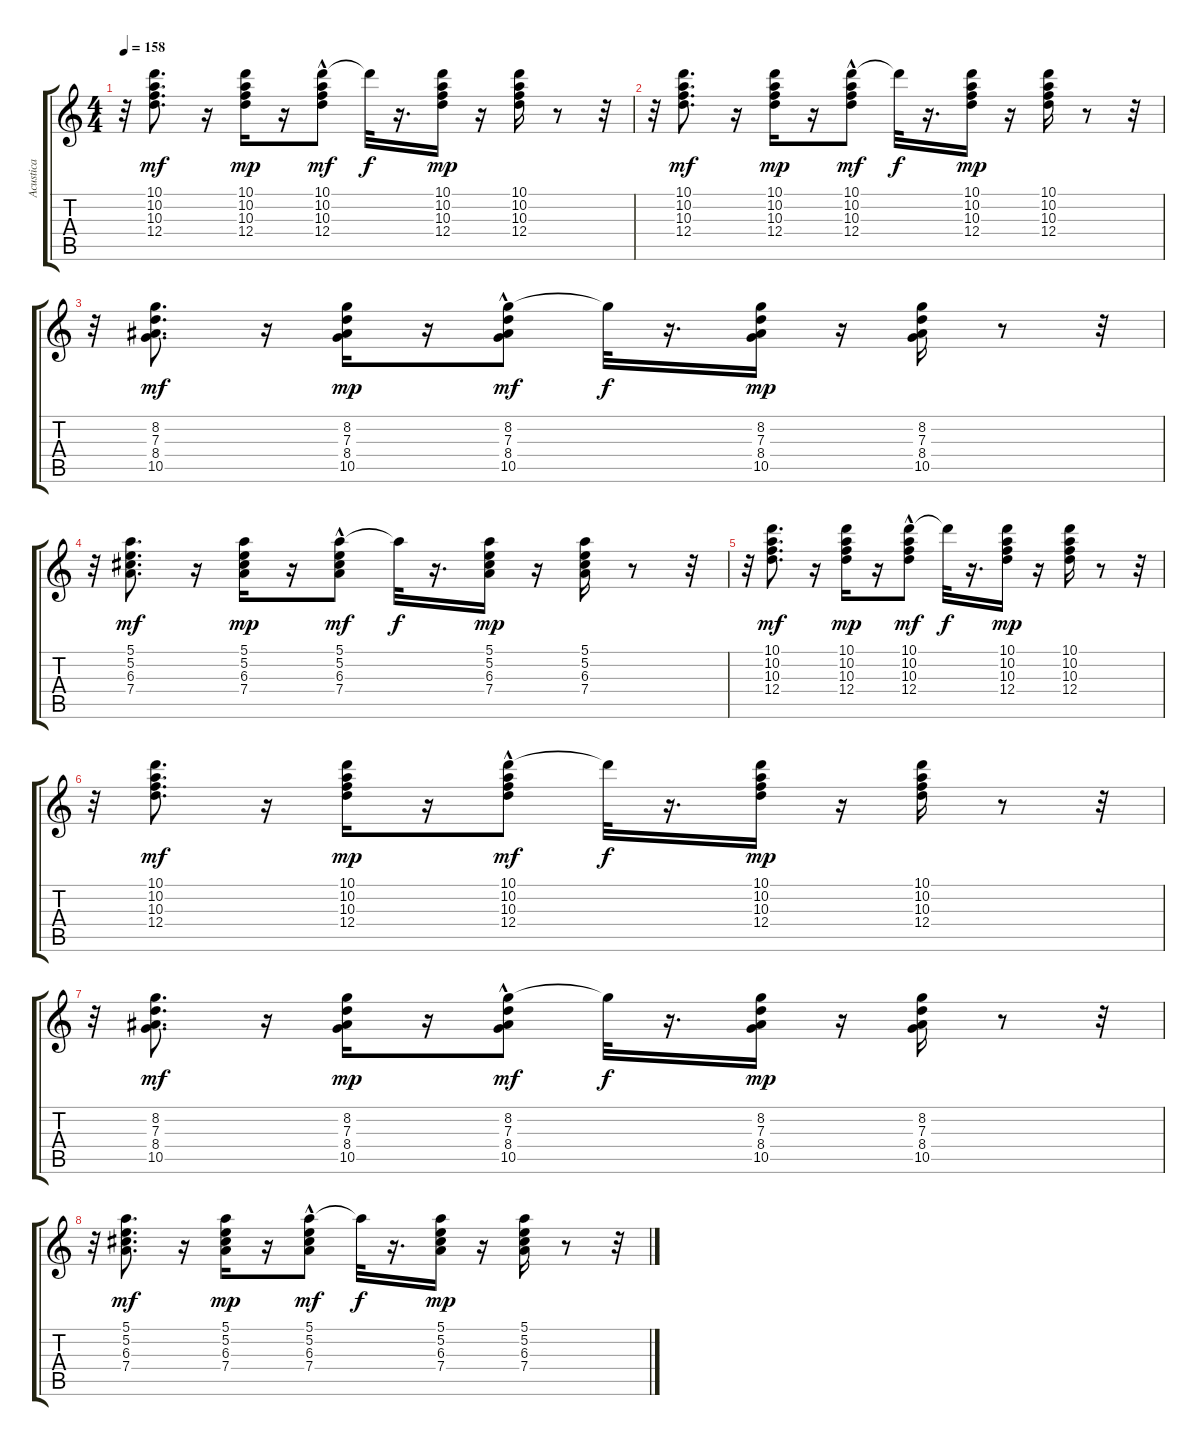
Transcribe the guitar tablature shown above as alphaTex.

\track ("Acustica" "Acustica") {instrument acousticguitarsteel}
\staff {score tabs}
\tuning (E4 B3 G3 D3 A2 E2) {hide}
\ts (4 4)
\tempo 158
\clef g2
\ks c
r.32{dy mf instrument acousticguitarsteel} (10.1 10.2 10.3 12.4).8{d} r.16 (10.1 10.2 10.3 12.4).16{dy mp} r.16 (10.1 10.2 10.3{hac} 12.4).8{dy mf} 10.1{t}.32{dy f} r.16{d} (10.1 10.2 10.3 12.4).16{dy mp} r.16 (10.1 10.2 10.3 12.4).16 r.8 r.32 |
r.32 (10.1 10.2 10.3 12.4).8{d dy mf} r.16 (10.1 10.2 10.3 12.4).16{dy mp} r.16 (10.1 10.2 10.3{hac} 12.4).8{dy mf} 10.1{t}.32{dy f} r.16{d} (10.1 10.2 10.3 12.4).16{dy mp} r.16 (10.1 10.2 10.3 12.4).16 r.8 r.32 |
r.32 (8.2 7.3 8.4 10.5).8{d dy mf} r.16 (8.2 7.3 8.4 10.5).16{dy mp} r.16 (8.2 7.3 8.4{hac} 10.5).8{dy mf} 8.2{t}.32{dy f} r.16{d} (8.2 7.3 8.4 10.5).16{dy mp} r.16 (8.2 7.3 8.4 10.5).16 r.8 r.32 |
r.32 (5.1 5.2 6.3 7.4).8{d dy mf} r.16 (5.1 5.2 6.3 7.4).16{dy mp} r.16 (5.1 5.2 6.3{hac} 7.4).8{dy mf} 5.1{t}.32{dy f} r.16{d} (5.1 5.2 6.3 7.4).16{dy mp} r.16 (5.1 5.2 6.3 7.4).16 r.8 r.32 |
r.32 (10.1 10.2 10.3 12.4).8{d dy mf} r.16 (10.1 10.2 10.3 12.4).16{dy mp} r.16 (10.1 10.2 10.3{hac} 12.4).8{dy mf} 10.1{t}.32{dy f} r.16{d} (10.1 10.2 10.3 12.4).16{dy mp} r.16 (10.1 10.2 10.3 12.4).16 r.8 r.32 |
r.32 (10.1 10.2 10.3 12.4).8{d dy mf} r.16 (10.1 10.2 10.3 12.4).16{dy mp} r.16 (10.1 10.2 10.3{hac} 12.4).8{dy mf} 10.1{t}.32{dy f} r.16{d} (10.1 10.2 10.3 12.4).16{dy mp} r.16 (10.1 10.2 10.3 12.4).16 r.8 r.32 |
r.32 (8.2 7.3 8.4 10.5).8{d dy mf} r.16 (8.2 7.3 8.4 10.5).16{dy mp} r.16 (8.2 7.3 8.4{hac} 10.5).8{dy mf} 8.2{t}.32{dy f} r.16{d} (8.2 7.3 8.4 10.5).16{dy mp} r.16 (8.2 7.3 8.4 10.5).16 r.8 r.32 |
r.32 (5.1 5.2 6.3 7.4).8{d dy mf} r.16 (5.1 5.2 6.3 7.4).16{dy mp} r.16 (5.1 5.2 6.3{hac} 7.4).8{dy mf} 5.1{t}.32{dy f} r.16{d} (5.1 5.2 6.3 7.4).16{dy mp} r.16 (5.1 5.2 6.3 7.4).16 r.8 r.32
